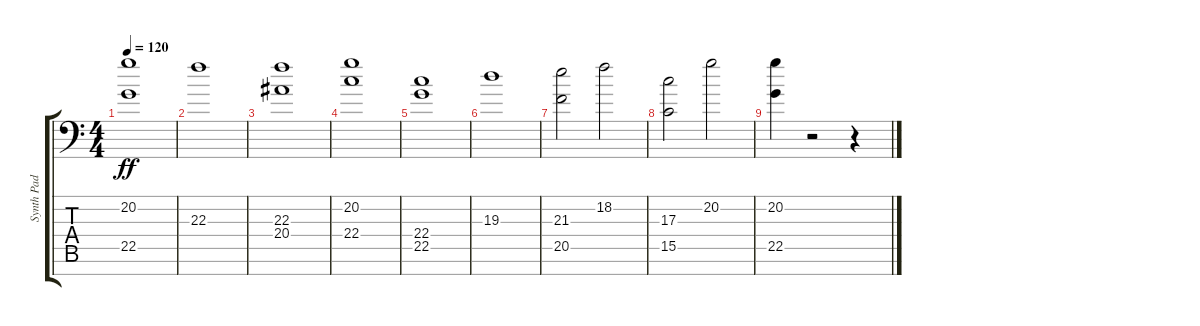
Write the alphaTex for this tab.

\track ("Synth Pad" "Synth Pad") {instrument pad3polysynth}
\staff {score tabs}
\tuning (C8 B3 G3 D3 A2 E2 C-1) {hide}
\ts (4 4)
\tempo 120
\clef f4
\ks c
(20.2 22.5).1{dy ff} |
22.3.1 |
(22.3 20.4).1 |
(20.2 22.4).1 |
(22.4 22.5).1 |
19.3.1 |
(21.3 20.5).2 18.2.2 |
(17.3 15.5).2 20.2.2 |
(20.2 22.5).4 r.2 r.4
